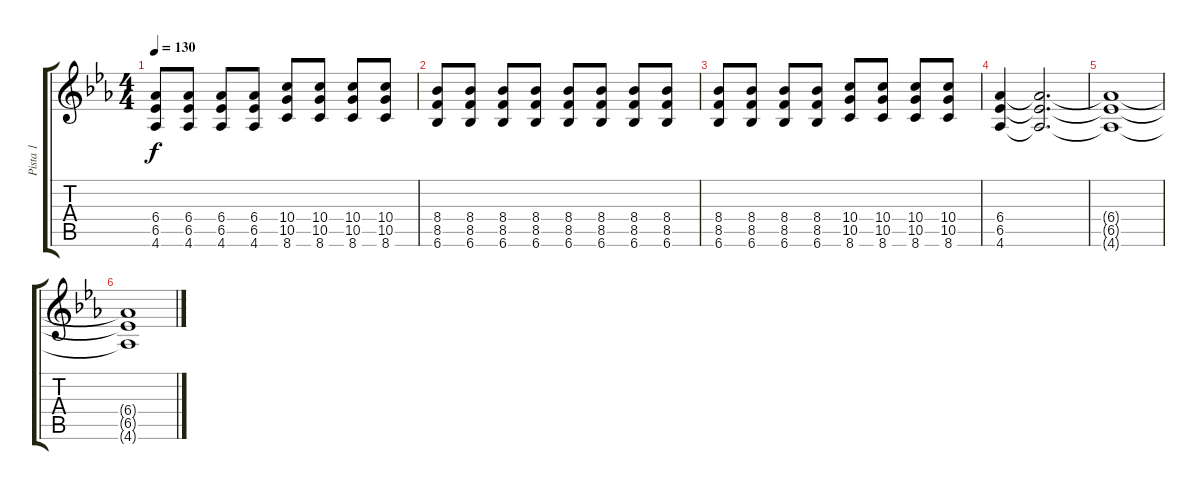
\track ("Pista 1" "Pista 1") {instrument overdrivenguitar}
\staff {score tabs}
\tuning (E4 B3 G3 D3 A2 E2) {hide}
\ts (4 4)
\tempo 130
\clef g2
\ks eb
(6.4 6.5 4.6).8{dy f} (6.4 6.5 4.6).8 (6.4 6.5 4.6).8 (6.4 6.5 4.6).8 (10.4 10.5 8.6).8 (10.4 10.5 8.6).8 (10.4 10.5 8.6).8 (10.4 10.5 8.6).8 |
(8.4 8.5 6.6).8 (8.4 8.5 6.6).8 (8.4 8.5 6.6).8 (8.4 8.5 6.6).8 (8.4 8.5 6.6).8 (8.4 8.5 6.6).8 (8.4 8.5 6.6).8 (8.4 8.5 6.6).8 |
(8.4 8.5 6.6).8 (8.4 8.5 6.6).8 (8.4 8.5 6.6).8 (8.4 8.5 6.6).8 (10.4 10.5 8.6).8 (10.4 10.5 8.6).8 (10.4 10.5 8.6).8 (10.4 10.5 8.6).8 |
(6.4 6.5 4.6).4 (6.4{t} 6.5{t} 4.6{t}).2{d} |
(6.4{t} 6.5{t} 4.6{t}).1 |
(6.4{t} 6.5{t} 4.6{t}).1
